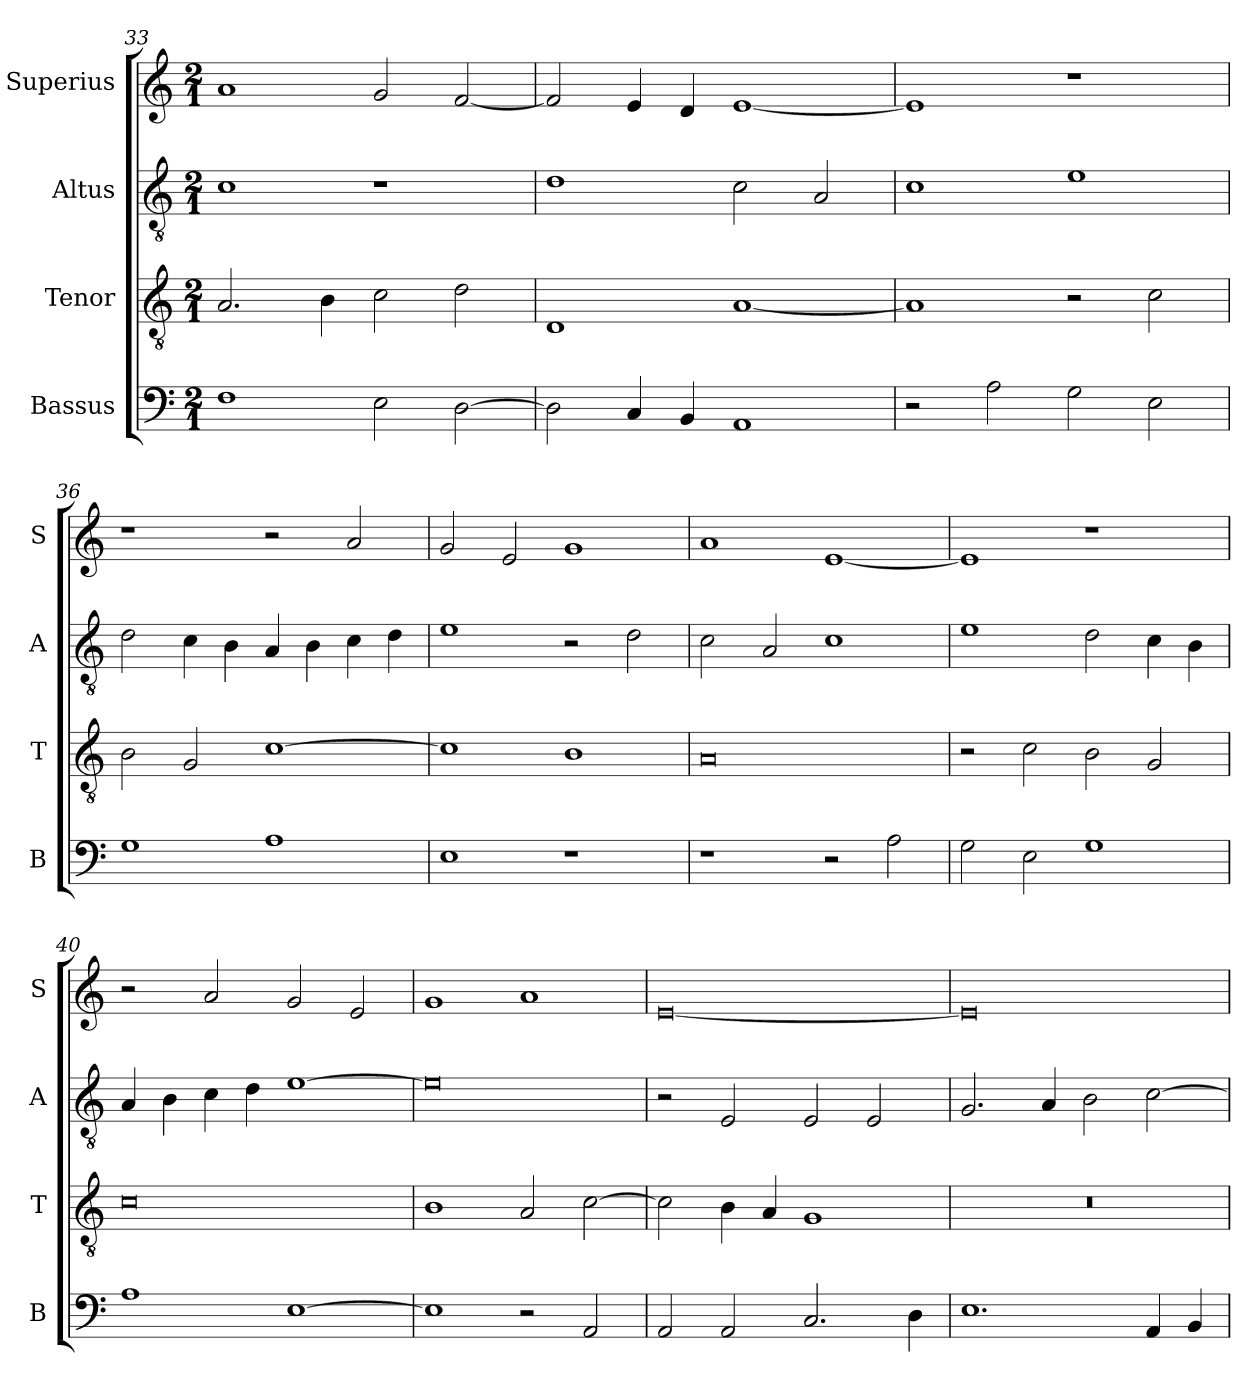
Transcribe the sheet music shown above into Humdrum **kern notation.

**kern	**kern	**kern	**kern
*part4	*part3	*part2	*part1
*staff4	*staff3	*staff2	*staff1
*I"Bassus	*I"Tenor	*I"Altus	*I"Superius
*I'B	*I'T	*I'A	*I'S
*clefF4	*clefGv2	*clefGv2	*clefG2
*k[]	*k[]	*k[]	*k[]
*C:	*C:	*C:	*C:
*M2/1	*M2/1	*M2/1	*M2/1
=33	=33	=33	=33
1F	2.A	1c	1a
.	4B	.	.
2E	2c	1r	2g
[2D	2d	.	[2f
=34	=34	=34	=34
2D]	1D	1d	2f]
4C	.	.	4e
4BB	.	.	4d
1AA	[1A	2c	[1e
.	.	2A	.
=35	=35	=35	=35
2r	1A]	1c	1e]
2A	.	.	.
2G	2r	1e	1r
2E	2c	.	.
=36	=36	=36	=36
1G	2B	2d	1r
.	2G	4c	.
.	.	4B	.
1A	[1c	4A	2r
.	.	4B	.
.	.	4c	2a
.	.	4d	.
=37	=37	=37	=37
1E	1c]	1e	2g
.	.	.	2e
1r	1B	2r	1g
.	.	2d	.
=38	=38	=38	=38
1r	0A	2c	1a
.	.	2A	.
2r	.	1c	[1e
2A	.	.	.
=39	=39	=39	=39
2G	2r	1e	1e]
2E	2c	.	.
1G	2B	2d	1r
.	2G	4c	.
.	.	4B	.
=40	=40	=40	=40
1A	0c	4A	2r
.	.	4B	.
.	.	4c	2a
.	.	4d	.
[1E	.	[1e	2g
.	.	.	2e
=41	=41	=41	=41
1E]	1B	0e]	1g
2r	2A	.	1a
2AA	[2c	.	.
=42	=42	=42	=42
2AA	2c]	2r	[0e
2AA	4B	2E	.
.	4A	.	.
2.C	1G	2E	.
.	.	2E	.
4D	.	.	.
=43	=43	=43	=43
1.E	0r	2.G	0e]
.	.	4A	.
.	.	2B	.
4AA	.	[2c	.
4BB	.	.	.
=	=	=	=
*-	*-	*-	*-
